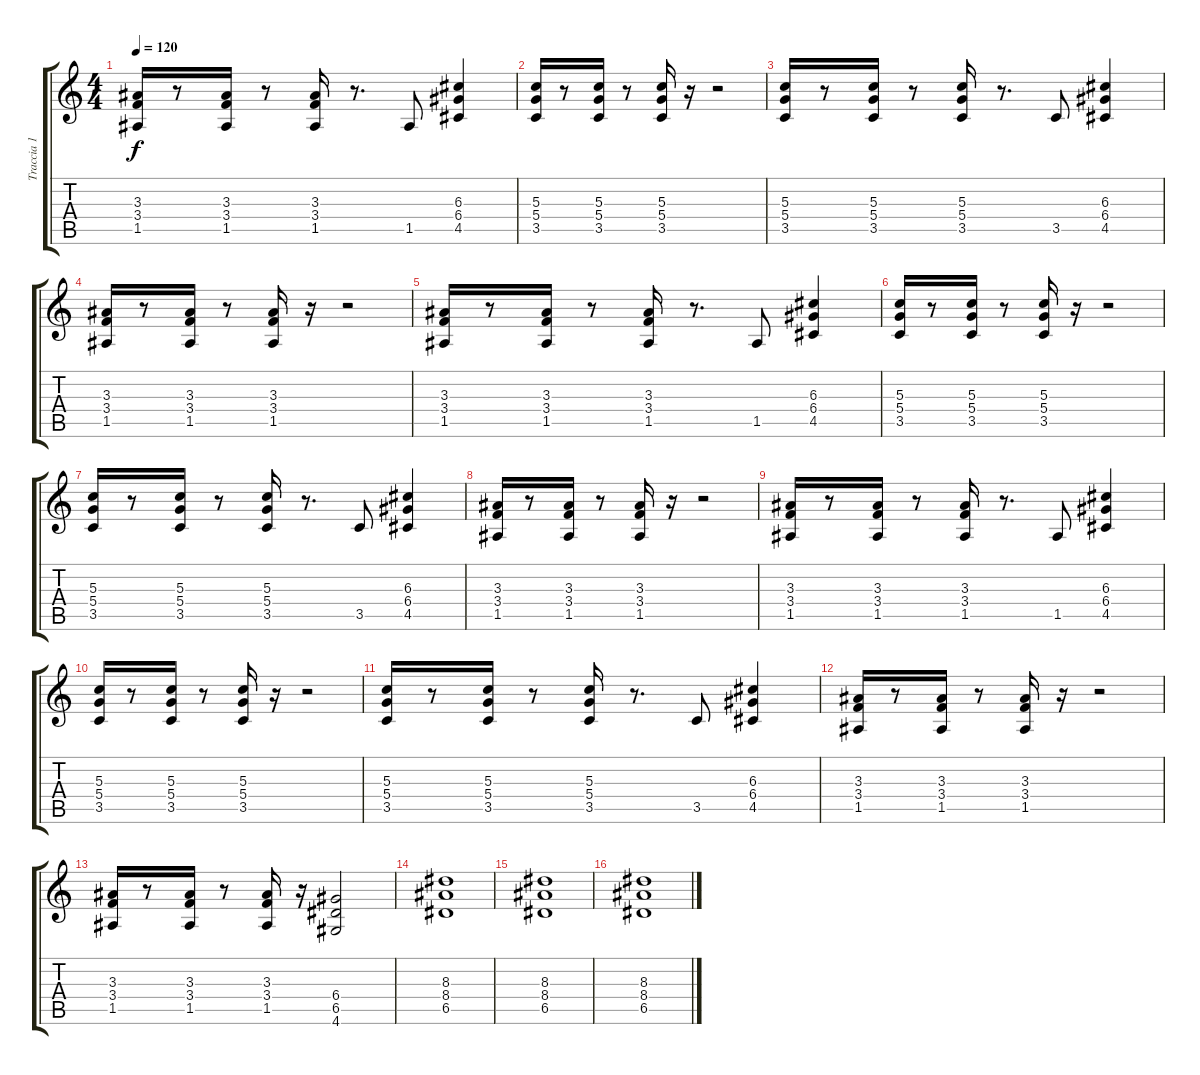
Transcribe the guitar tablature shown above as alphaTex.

\track ("Traccia 1" "Traccia 1") {instrument overdrivenguitar}
\staff {score tabs}
\tuning (E4 B3 G3 D3 A2 E2) {hide}
\ts (4 4)
\tempo 120
\clef g2
\ks c
(3.3 3.4 1.5).16{dy f} r.8 (3.3 3.4 1.5).16 r.8 (3.3 3.4 1.5).16 r.8{d} 1.5.8 (6.3 6.4 4.5).4 |
(5.3 5.4 3.5).16 r.8 (5.3 5.4 3.5).16 r.8 (5.3 5.4 3.5).16 r.16 r.2 |
(5.3 5.4 3.5).16 r.8 (5.3 5.4 3.5).16 r.8 (5.3 5.4 3.5).16 r.8{d} 3.5.8 (6.3 6.4 4.5).4 |
(3.3 3.4 1.5).16 r.8 (3.3 3.4 1.5).16 r.8 (3.3 3.4 1.5).16 r.16 r.2 |
(3.3 3.4 1.5).16 r.8 (3.3 3.4 1.5).16 r.8 (3.3 3.4 1.5).16 r.8{d} 1.5.8 (6.3 6.4 4.5).4 |
(5.3 5.4 3.5).16 r.8 (5.3 5.4 3.5).16 r.8 (5.3 5.4 3.5).16 r.16 r.2 |
(5.3 5.4 3.5).16 r.8 (5.3 5.4 3.5).16 r.8 (5.3 5.4 3.5).16 r.8{d} 3.5.8 (6.3 6.4 4.5).4 |
(3.3 3.4 1.5).16 r.8 (3.3 3.4 1.5).16 r.8 (3.3 3.4 1.5).16 r.16 r.2 |
(3.3 3.4 1.5).16 r.8 (3.3 3.4 1.5).16 r.8 (3.3 3.4 1.5).16 r.8{d} 1.5.8 (6.3 6.4 4.5).4 |
(5.3 5.4 3.5).16 r.8 (5.3 5.4 3.5).16 r.8 (5.3 5.4 3.5).16 r.16 r.2 |
(5.3 5.4 3.5).16 r.8 (5.3 5.4 3.5).16 r.8 (5.3 5.4 3.5).16 r.8{d} 3.5.8 (6.3 6.4 4.5).4 |
(3.3 3.4 1.5).16 r.8 (3.3 3.4 1.5).16 r.8 (3.3 3.4 1.5).16 r.16 r.2 |
(3.3 3.4 1.5).16 r.8 (3.3 3.4 1.5).16 r.8 (3.3 3.4 1.5).16 r.16 (6.4 6.5 4.6).2 |
(8.3 8.4 6.5).1 |
(8.3 8.4 6.5).1 |
(8.3 8.4 6.5).1
